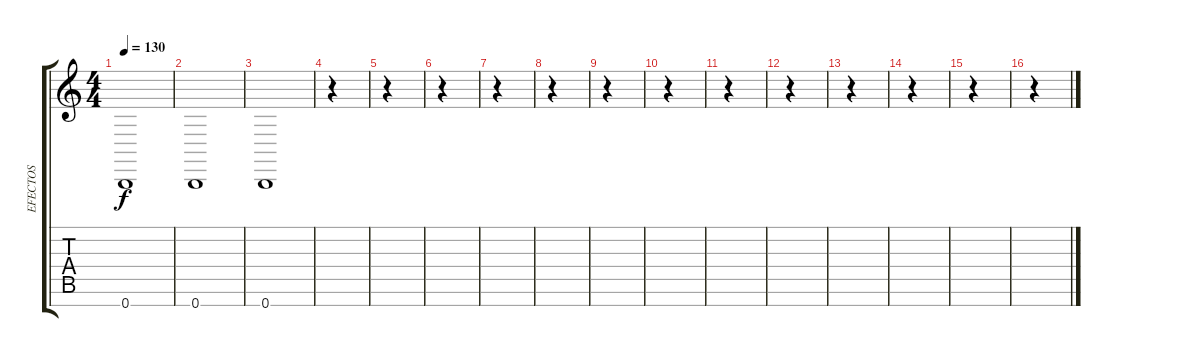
\track ("EFECTOS" "EFECTOS") {instrument gunshot}
\staff {score tabs}
\tuning (E4 B3 G3 D3 A2 E2 B1) {hide}
\ts (4 4)
\tempo 130
\clef g2
\ks c
0.7.1{dy f} |
0.7.1 |
0.7.1 |
r.4 |
r.4 |
r.4 |
r.4 |
r.4 |
r.4 |
r.4 |
r.4 |
r.4 |
r.4 |
r.4 |
r.4 |
r.4
